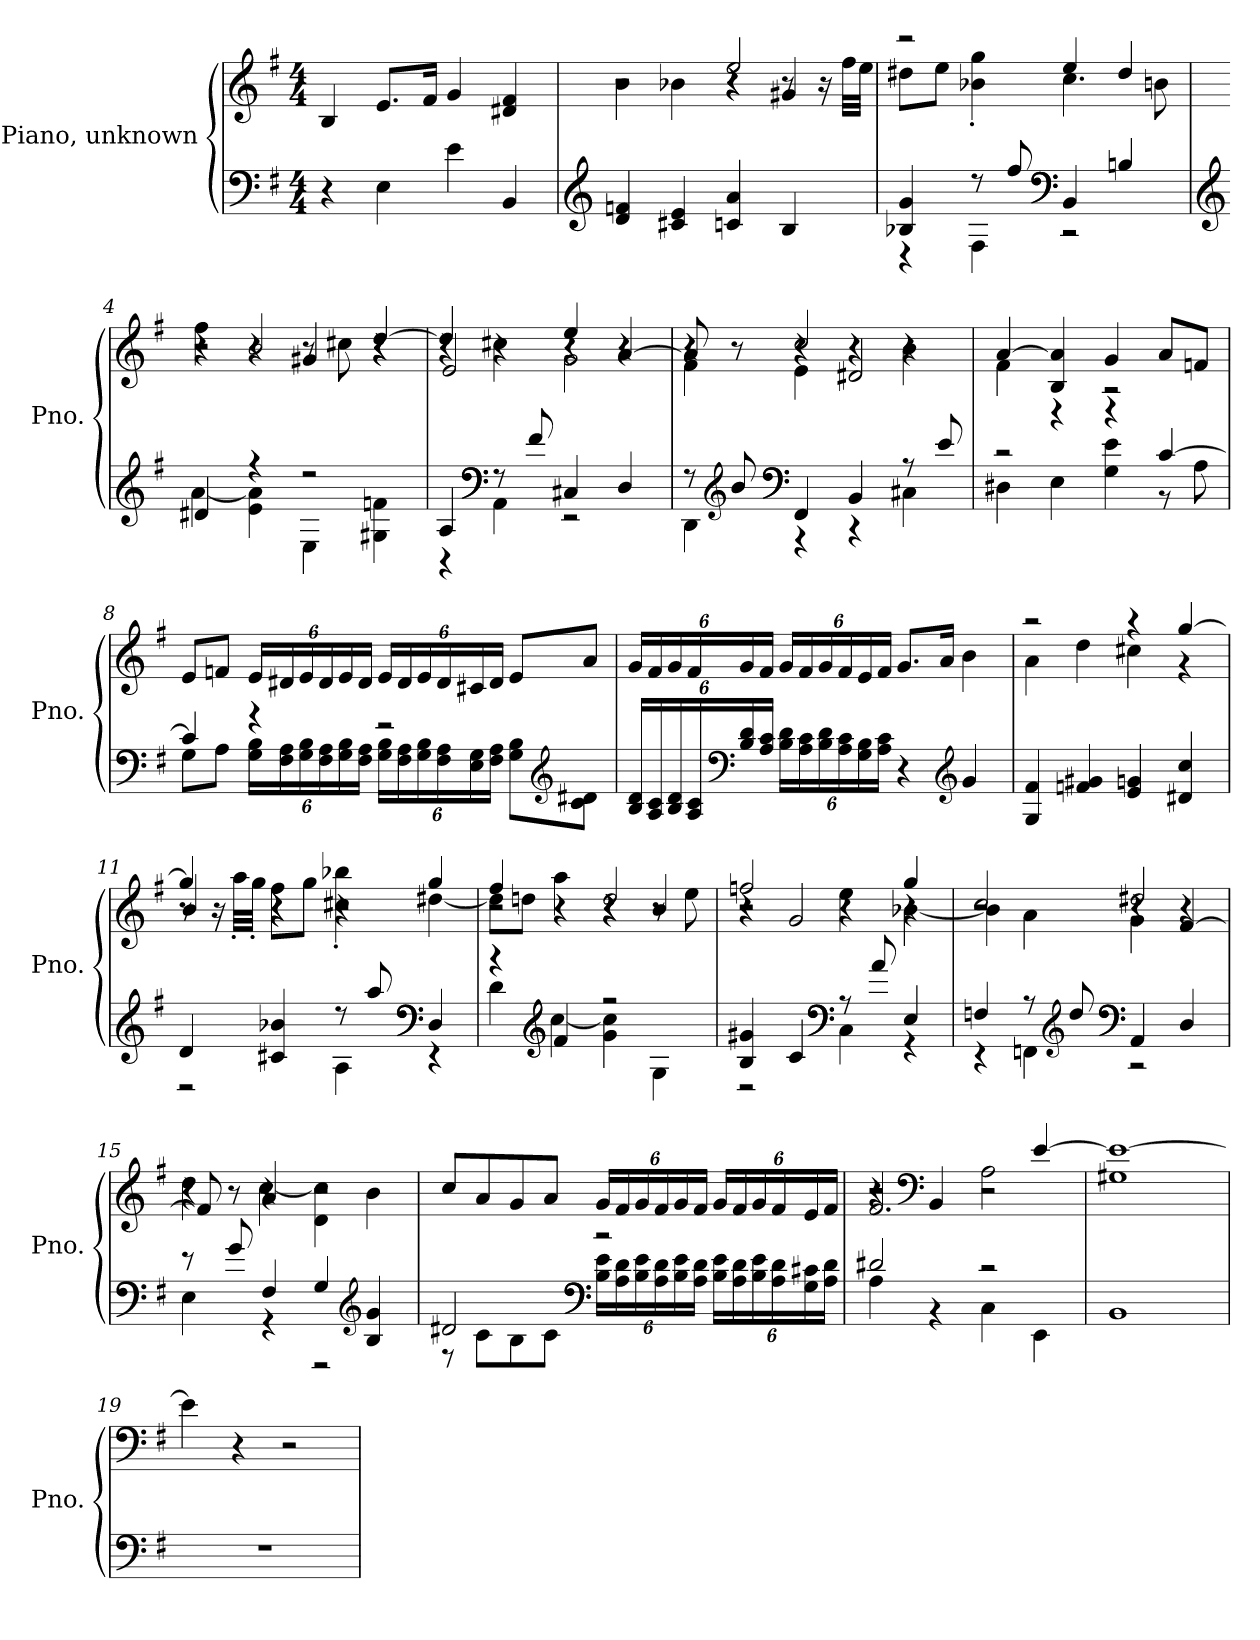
**kern	**kern
*part1	*part1
*staff2	*staff1
*I"Piano, unknown	*
*I'Pno.	*
*clefF4	*clefG2
*k[f#]	*k[f#]
*M4/4	*M4/4
*MM120	*MM120
=1	=1
4r	4B/
4E\	8.e/L
.	16f#/Jk
4e\	4g/
4BB/	4d#X/ 4f#/
=2	=2
*clefG2	*
*	*^
*	*	*^
4d/ 4fn/	2r	4b\	2r
4c#X/ 4e/	.	4b-X\	.
4cn/ 4a/	2ee/	4r	4r
4B/	.	8r	4g#X/
.	.	16r	.
.	.	32ff#\LLL	.
.	.	32ee\JJJ	.
*	*	*v	*v
=3	=3	=3
*^	*	*
4B-X/ 4g/	4r	2r	8dd#X\L
.	.	.	8ee\J
8r	4F#\	.	4b-X\' 4gg\'
8ff#/	.	.	.
*clefF4	*	*	*
4BB/	2r	4ee/	4.cc\
4Bn/	.	4dd#/	.
.	.	.	8bn\
*	*	*v	*v
=4	=4	=4
*clefG2	*	*
*	*	*^
*	*	*	*^
4d#X/	[4a\	4r	4ff#\	2r
4r	4e\ 4a\]	2b/	4r	.
2r	4E\	.	8r	4g#X/
.	.	.	8cc#X\	.
.	4G#X\ 4fn\	[4dd/	4r	4r
!!LO:LB:g=z	!!	!!
=5	=5	=5	=5	=5
4A/	4r	4dd/]	4r	2e/
*clefF4	*	*	*	*
8r	4AA\	4r	4cc#X\	.
8f#/	.	.	.	.
4C#X/	2r	4ee/	2g\	4r
4D/	.	4r	.	[4a/
=6	=6	=6	=6	=6
8r	4DD\	4r	4f#\	8a/]
*clefG2	*	*	*	*
8b/	.	.	.	8r
*clefF4	*	*	*	*
4FF#/	4r	2cc/	4e\	4r
4BB/	4r	.	4r	2d#X/
8r	4C#X\	4r	4b\	.
8e/	.	.	.	.
*	*	*	*v	*v
=7	=7	=7	=7
2r	4D#X\	[4a/	4f#\
.	4E\	4B/ 4a/]	4r
4r	4G\ 4e\	4g/	2r
[4c/	8r	8a/L	.
.	8A\	8fn/J	.
*	*	*v	*v
!!LO:LB:g=z
=8	=8	=8
4c/]	8G\L	8e/L
.	8A\J	8fn/J
*	*Xbrackettup	*Xbrackettup
4r	24G\ 24B\LL	24e/LL
.	24F#\ 24A\	24d#X/
.	24G\ 24B\	24e/
.	24F#\ 24A\	24d#/
.	24G\ 24B\	24e/
.	24F#\ 24A\JJ	24d#/JJ
2r	24G\ 24B\LL	24e/LL
.	24F#\ 24A\	24d#/
.	24G\ 24B\	24e/
.	24F#\ 24A\	24d#/
.	24E\ 24G\	24c#X/
.	24F#\ 24A\JJ	24d#/JJ
.	8G\ 8B\L	8e/L
*clefG2	*	*
.	8c\ 8d#X\J	8a/J
*v	*v	*
=9	=9
24B/ 24d/LL	24g/LL
24A/ 24c/	24f#/
24B/ 24d/	24g/
24A/ 24c/	24f#/
*clefF4	*
24B/ 24d/	24g/
24A/ 24c/JJ	24f#/JJ
24B\ 24d\LL	24g/LL
24A\ 24c\	24f#/
24B\ 24d\	24g/
24A\ 24c\	24f#/
24G\ 24B\	24e/
24A\ 24c\JJ	24f#/JJ
4r	8.g/L
.	16a/Jk
*clefG2	*
4g/	4b\
!!LO:LB:g=z
=10	=10
*	*^
4G/ 4f#/	2r	4a\
4fn/ 4g#X/	.	4dd\
4e/ 4gn/	4r	4cc#X\
4d#X/ 4cc/	[4gg/	4r
=11	=11	=11
*^	*	*^
4d/	2r	4gg/]	8r	4b/
.	.	.	16r	.
.	.	.	32aa'\LLL	.
.	.	.	32gg'\JJJ	.
4c#X/ 4b-X/	.	4r	8ff#\L	4r
.	.	.	8gg\J	.
8r	4A\	4r	4cc#X\' 4bb-X\'	2r
8aa/	.	.	.	.
*clefF4	*	*	*	*
4D/	4r	4gg/	[4dd#X\	.
=12	=12	=12	=12	=12
4r	4d\	4ff#/	8dd#\L]	2r
.	.	.	8ddn\J	.
*clefG2	*	*	*	*
4f#/	[4cc\	4r	4aa\	.
2r	4g\ 4cc\]	2dd/	4r	4r
.	4G\	.	8r	4b/
.	.	.	8ee\	.
=13	=13	=13	=13	=13
4B/ 4g#X/	2r	2ffn/	2r	4r
4c/	.	.	.	2g/
*clefF4	*	*	*	*
8r	4C\	4r	4ee\	.
8a/	.	.	.	.
4E/	4r	4gg/	[4b-X\	4r
!!LO:LB:g=z	!!	!!
=14	=14	=14	=14	=14
4Fn/	4r	2cc/	4b-\]	2r
8r	4FFn\	.	4a\	.
*clefG2	*	*	*	*
8dd/	.	.	.	.
*clefF4	*	*	*	*
4AA/	2r	2dd#X/	4g\	4r
4D/	.	.	4r	[4f#/
=15	=15	=15	=15	=15
8r	4E\	4r	4dd\	8f#/]
8g/	.	.	.	8r
4F#/	4r	4a/	[4cc\	4r
4G/	2r	2r	4d\ 4cc\]	2r
*clefG2	*	*	*	*
4B/ 4g/	.	.	4b\	.
*	*	*v	*v	*v
=16	=16	=16
2d#X/	8r	8cc/L
.	8c\L	8a/
.	8B\	8g/
.	8c\J	8a/J
*clefF4	*	*
2r	24B\ 24e\LL	24g/LL
.	24A\ 24d#\	24f#/
.	24B\ 24e\	24g/
.	24A\ 24d#\	24f#/
.	24B\ 24e\	24g/
.	24A\ 24d#\JJ	24f#/JJ
.	24B\ 24e\LL	24g/LL
.	24A\ 24d#\	24f#/
.	24B\ 24e\	24g/
.	24A\ 24d#\	24f#/
.	24G\ 24c#X\	24e/
.	24A\ 24d#\JJ	24f#/JJ
!!LO:LB:g=z
=17	=17	=17
*	*	*^
*	*	*	*^
2d#X/	4A\	2.f#/	2r	4r
*	*	*clefF4	*	*
.	4r	.	.	4BB/
2r	4C\	.	2A\	2r
.	4EE\	[4e/	.	.
*v	*v	*	*	*
*	*	*v	*v
=18	=18	=18
1BB	1e_	1G#X
*	*v	*v
=19	=19
1r	4e\]
.	4r
.	2r
=	=
*-	*-
